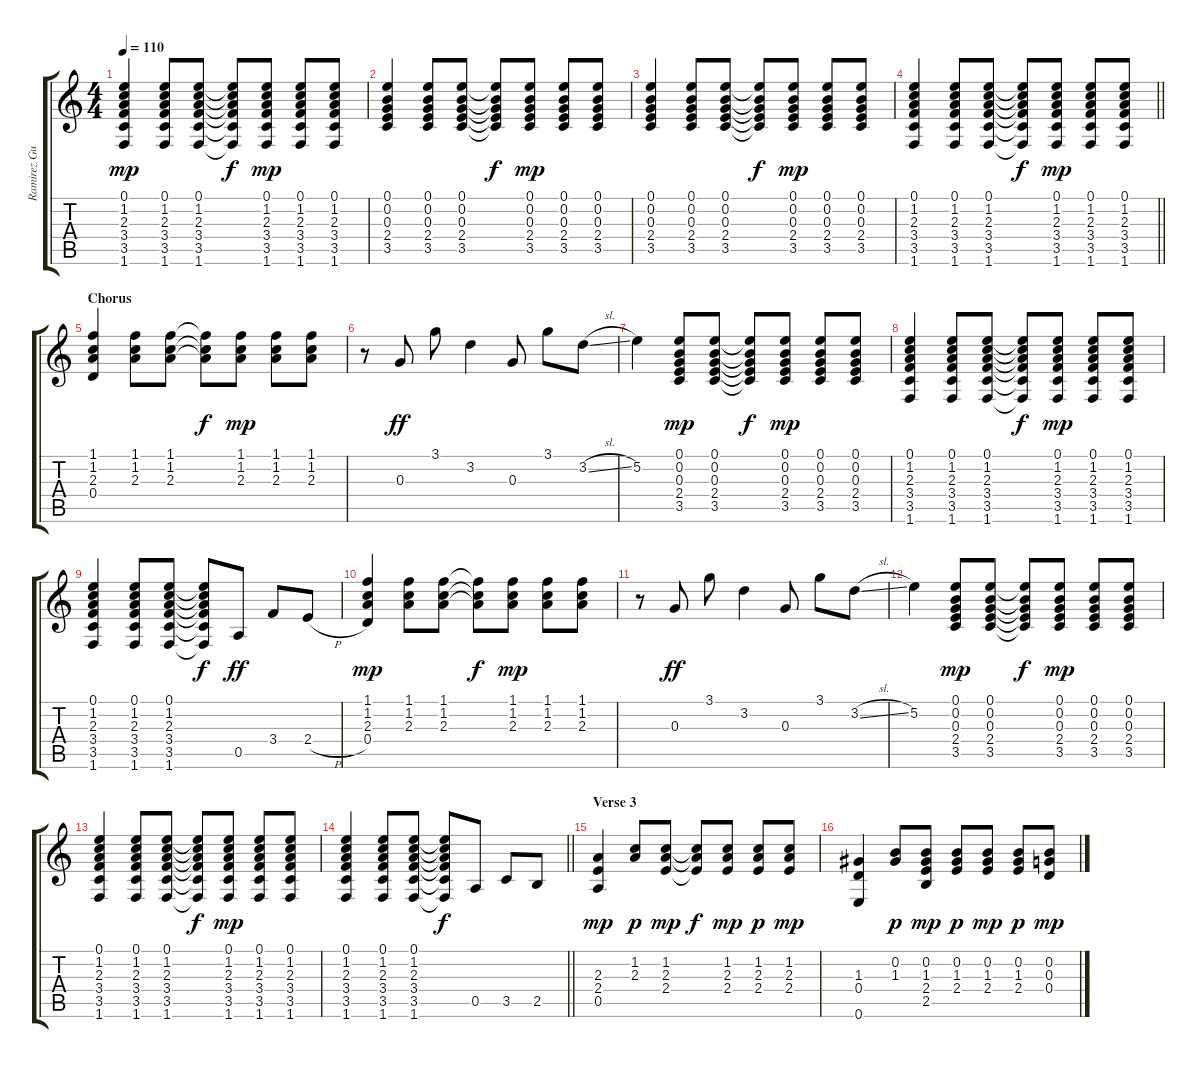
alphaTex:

\track ("Ramirez Guitar" "Ramirez Gu") {instrument acousticguitarnylon}
\staff {score tabs}
\tuning (E4 B3 G3 D3 A2 E2) {hide}
\ts (4 4)
\tempo 110
\clef g2
\ks c
(0.1 1.2 2.3 3.4 3.5 1.6).4{dy mp} (0.1 1.2 2.3 3.4 3.5 1.6).8 (0.1 1.2 2.3 3.4 3.5 1.6).8 (0.1{t} 1.2{t} 2.3{t} 3.4{t} 3.5{t} 1.6{t}).8{dy f} (0.1 1.2 2.3 3.4 3.5 1.6).8{dy mp} (0.1 1.2 2.3 3.4 3.5 1.6).8 (0.1 1.2 2.3 3.4 3.5 1.6).8 |
(0.1 0.2 0.3 2.4 3.5).4 (0.1 0.2 0.3 2.4 3.5).8 (0.1 0.2 0.3 2.4 3.5).8 (0.1{t} 0.2{t} 0.3{t} 2.4{t} 3.5{t}).8{dy f} (0.1 0.2 0.3 2.4 3.5).8{dy mp} (0.1 0.2 0.3 2.4 3.5).8 (0.1 0.2 0.3 2.4 3.5).8 |
(0.1 0.2 0.3 2.4 3.5).4 (0.1 0.2 0.3 2.4 3.5).8 (0.1 0.2 0.3 2.4 3.5).8 (0.1{t} 0.2{t} 0.3{t} 2.4{t} 3.5{t}).8{dy f} (0.1 0.2 0.3 2.4 3.5).8{dy mp} (0.1 0.2 0.3 2.4 3.5).8 (0.1 0.2 0.3 2.4 3.5).8 |
\barLineRight lightlight
(0.1 1.2 2.3 3.4 3.5 1.6).4 (0.1 1.2 2.3 3.4 3.5 1.6).8 (0.1 1.2 2.3 3.4 3.5 1.6).8 (0.1{t} 1.2{t} 2.3{t} 3.4{t} 3.5{t} 1.6{t}).8{dy f} (0.1 1.2 2.3 3.4 3.5 1.6).8{dy mp} (0.1 1.2 2.3 3.4 3.5 1.6).8 (0.1 1.2 2.3 3.4 3.5 1.6).8 |
\section ("" "Chorus")
(1.1 1.2 2.3 0.4).4 (1.1 1.2 2.3).8 (1.1 1.2 2.3).8 (1.1{t} 1.2{t} 2.3{t}).8{dy f} (1.1 1.2 2.3).8{dy mp} (1.1 1.2 2.3).8 (1.1 1.2 2.3).8 |
r.8 0.3.8{dy ff} 3.1.8 3.2.4 0.3.8 3.1.8 3.2{sl}.8 |
5.2.4 (0.1 0.2 0.3 2.4 3.5).8{dy mp} (0.1 0.2 0.3 2.4 3.5).8 (0.1{t} 0.2{t} 0.3{t} 2.4{t} 3.5{t}).8{dy f} (0.1 0.2 0.3 2.4 3.5).8{dy mp} (0.1 0.2 0.3 2.4 3.5).8 (0.1 0.2 0.3 2.4 3.5).8 |
(0.1 1.2 2.3 3.4 3.5 1.6).4 (0.1 1.2 2.3 3.4 3.5 1.6).8 (0.1 1.2 2.3 3.4 3.5 1.6).8 (0.1{t} 1.2{t} 2.3{t} 3.4{t} 3.5{t} 1.6{t}).8{dy f} (0.1 1.2 2.3 3.4 3.5 1.6).8{dy mp} (0.1 1.2 2.3 3.4 3.5 1.6).8 (0.1 1.2 2.3 3.4 3.5 1.6).8 |
(0.1 1.2 2.3 3.4 3.5 1.6).4 (0.1 1.2 2.3 3.4 3.5 1.6).8 (0.1 1.2 2.3 3.4 3.5 1.6).8 (0.1{t} 1.2{t} 2.3{t} 3.4{t} 3.5{t} 1.6{t}).8{dy f} 0.5.8{dy ff} 3.4.8 2.4{h}.8 |
(1.1 1.2 2.3 0.4).4{dy mp} (1.1 1.2 2.3).8 (1.1 1.2 2.3).8 (1.1{t} 1.2{t} 2.3{t}).8{dy f} (1.1 1.2 2.3).8{dy mp} (1.1 1.2 2.3).8 (1.1 1.2 2.3).8 |
r.8 0.3.8{dy ff} 3.1.8 3.2.4 0.3.8 3.1.8 3.2{sl}.8 |
5.2.4 (0.1 0.2 0.3 2.4 3.5).8{dy mp} (0.1 0.2 0.3 2.4 3.5).8 (0.1{t} 0.2{t} 0.3{t} 2.4{t} 3.5{t}).8{dy f} (0.1 0.2 0.3 2.4 3.5).8{dy mp} (0.1 0.2 0.3 2.4 3.5).8 (0.1 0.2 0.3 2.4 3.5).8 |
(0.1 1.2 2.3 3.4 3.5 1.6).4 (0.1 1.2 2.3 3.4 3.5 1.6).8 (0.1 1.2 2.3 3.4 3.5 1.6).8 (0.1{t} 1.2{t} 2.3{t} 3.4{t} 3.5{t} 1.6{t}).8{dy f} (0.1 1.2 2.3 3.4 3.5 1.6).8{dy mp} (0.1 1.2 2.3 3.4 3.5 1.6).8 (0.1 1.2 2.3 3.4 3.5 1.6).8 |
\barLineRight lightlight
(0.1 1.2 2.3 3.4 3.5 1.6).4 (0.1 1.2 2.3 3.4 3.5 1.6).8 (0.1 1.2 2.3 3.4 3.5 1.6).8 (0.1{t} 1.2{t} 2.3{t} 3.4{t} 3.5{t} 1.6{t}).8{dy f} 0.5.8 3.5.8 2.5.8 |
\section ("" "Verse 3")
(2.3 2.4 0.5).4{dy mp} (1.2 2.3).8{dy p} (1.2 2.3 2.4).8{dy mp} (1.2{t} 2.3{t} 2.4{t}).8{dy f} (1.2 2.3 2.4).8{dy mp} (1.2 2.3 2.4).8{dy p} (1.2 2.3 2.4).8{dy mp} |
(1.3 0.4 0.6).4 (0.2 1.3).8{dy p} (0.2 1.3 2.4 2.5).8{dy mp} (0.2 1.3 2.4).8{dy p} (0.2 1.3 2.4).8{dy mp} (0.2 1.3 2.4).8{dy p} (0.2 0.3 0.4).8{dy mp}
